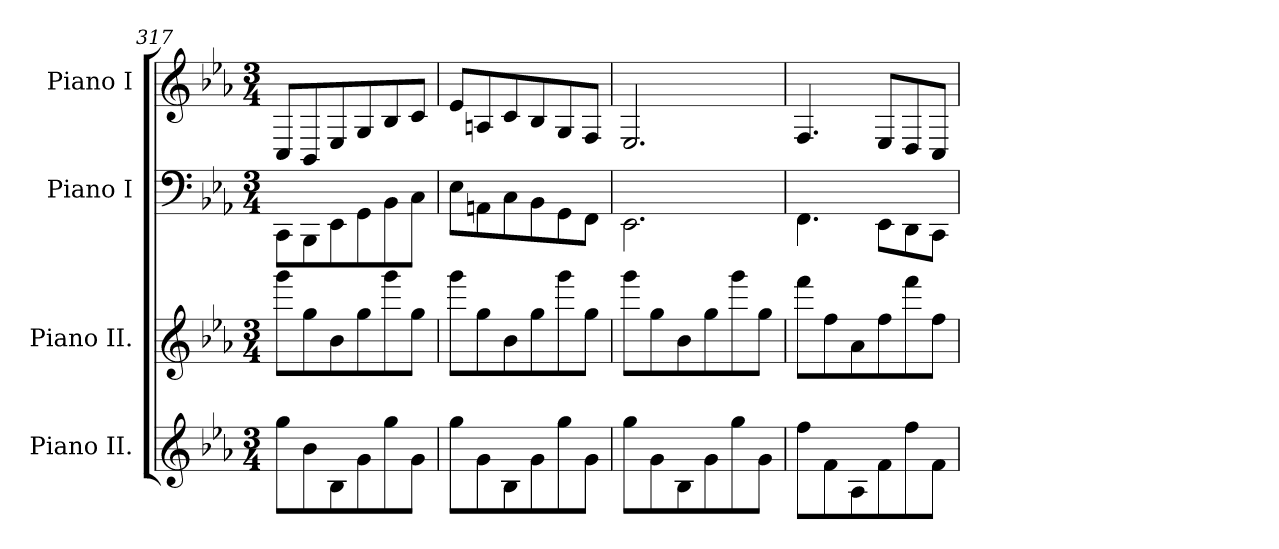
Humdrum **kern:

**kern	**kern	**kern	**kern
*part4	*part3	*part2	*part1
*staff4	*staff3	*staff2	*staff1
*I"Piano II.	*I"Piano II.	*I"Piano I	*I"Piano I
*clefG2	*clefG2	*clefF4	*clefG2
*k[b-e-a-]	*k[b-e-a-]	*k[b-e-a-]	*k[b-e-a-]
*M3/4	*M3/4	*M3/4	*M3/4
=317	=317	=317	=317
8gg\L	8ggg\L	8CC\L	8C/L
8b-\	8gg\	8BBB-\	8BB-/
8B-\	8b-\	8EE-\	8E-/
8g\	8gg\	8GG\	8G/
8gg\	8ggg\	8BB-\	8B-/
8g\J	8gg\J	8C\J	8c/J
=318	=318	=318	=318
8gg\L	8ggg\L	8E-\L	8e-/L
8g\	8gg\	8AAn\	8An/
8B-\	8b-\	8C\	8c/
8g\	8gg\	8BB-\	8B-/
8gg\	8ggg\	8GG\	8G/
8g\J	8gg\J	8FF\J	8F/J
=319	=319	=319	=319
8gg\L	8ggg\L	2.EE-\	2.E-/
8g\	8gg\	.	.
8B-\	8b-\	.	.
8g\	8gg\	.	.
8gg\	8ggg\	.	.
8g\J	8gg\J	.	.
=320	=320	=320	=320
8ff\L	8fff\L	4.FF\	4.F/
8f\	8ff\	.	.
8A-\	8a-\	.	.
8f\	8ff\	8EE-\L	8E-/L
8ff\	8fff\	8DD\	8D/
8f\J	8ff\J	8CC\J	8C/J
=	=	=	=
*-	*-	*-	*-
